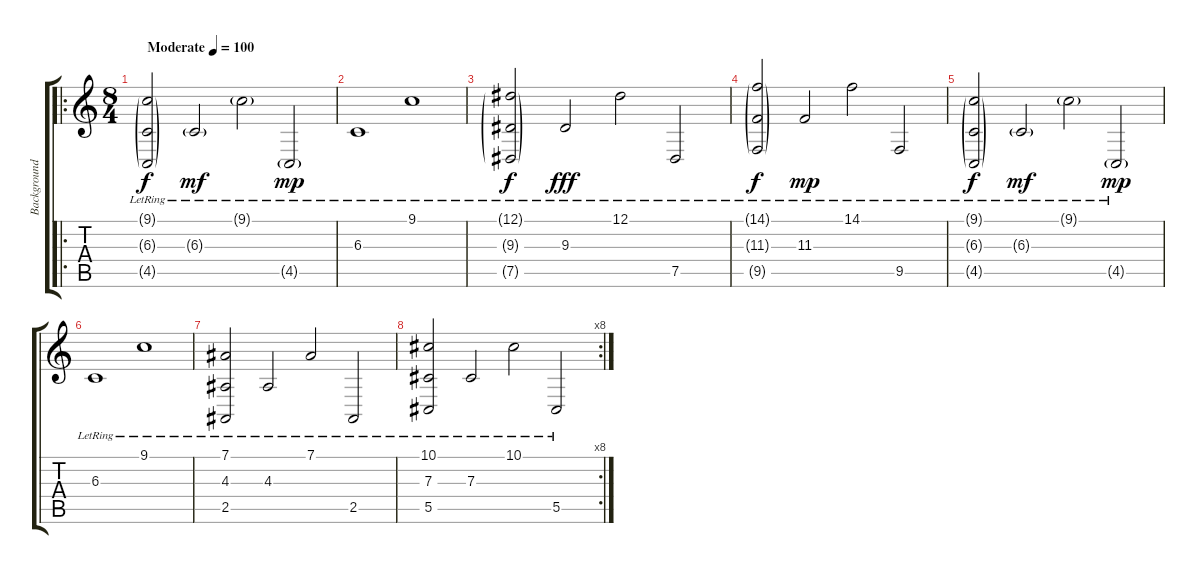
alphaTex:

\track ("Background synth" "Background") {instrument pad2warm}
\staff {score tabs}
\tuning (Eb4 Bb3 Gb3 Db3 Ab2 Eb2) {hide}
\ro
\ts (8 4)
\tempo (100 "Moderate")
\clef g2
\ks c
(9.1{g lr} 6.3{g lr} 4.5{g lr}).2{dy f instrument pad2warm} 6.3{g lr}.2{dy mf} 9.1{g lr}.2 4.5{g lr}.2{dy mp} |
6.3{lr}.1 9.1{lr}.1 |
(12.1{g lr} 9.3{g lr} 7.5{g lr}).2{dy f} 9.3{lr}.2{dy fff} 12.1{lr}.2 7.5{lr}.2 |
(14.1{g lr} 11.3{g lr} 9.5{g lr}).2{dy f} 11.3{lr}.2{dy mp} 14.1{lr}.2 9.5{lr}.2 |
(9.1{g lr} 6.3{g lr} 4.5{g lr}).2{dy f} 6.3{g lr}.2{dy mf} 9.1{g lr}.2 4.5{g lr}.2{dy mp} |
6.3{lr}.1 9.1{lr}.1 |
(7.1{lr} 4.3{lr} 2.5{lr}).2 4.3{lr}.2 7.1{lr}.2 2.5{lr}.2 |
\rc 8
(10.1{lr} 7.3{lr} 5.5{lr}).2 7.3{lr}.2 10.1{lr}.2 5.5{lr}.2
